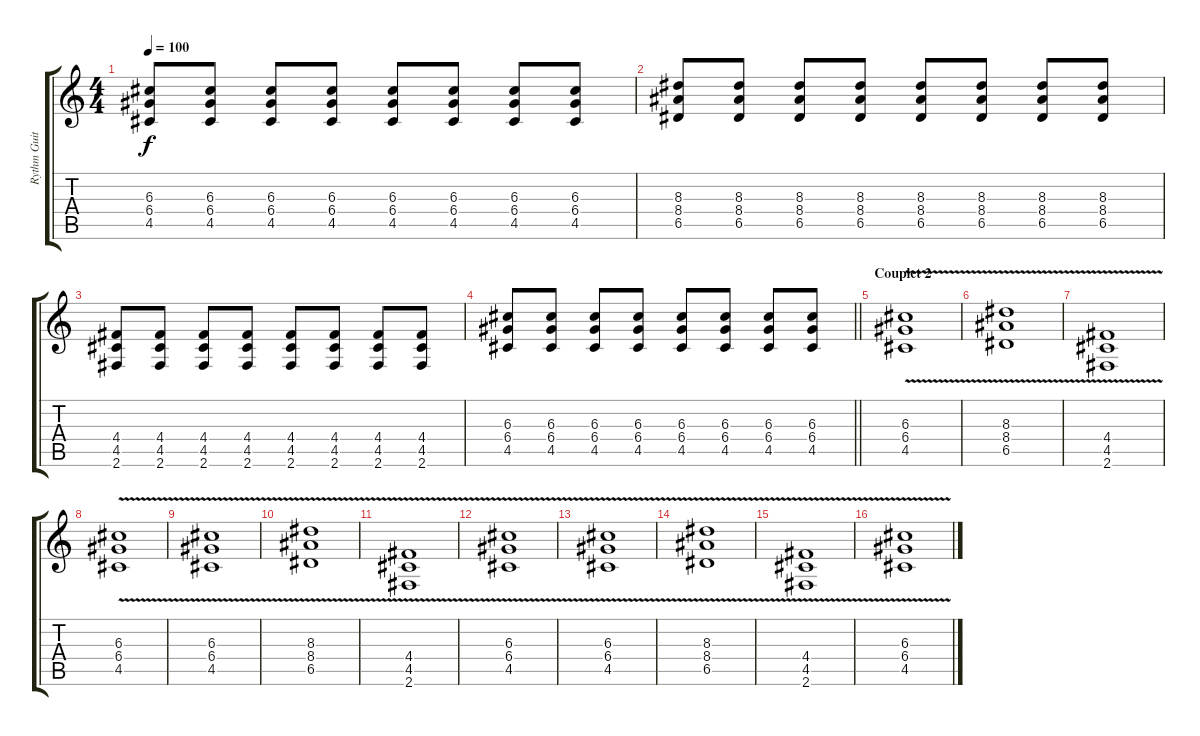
\track ("Rythm Guitar" "Rythm Guit") {instrument acousticguitarsteel}
\staff {score tabs}
\tuning (E4 B3 G3 D3 A2 E2) {hide}
\ts (4 4)
\tempo 100
\clef g2
\ks c
(6.3 6.4 4.5).8{dy f} (6.3 6.4 4.5).8 (6.3 6.4 4.5).8 (6.3 6.4 4.5).8 (6.3 6.4 4.5).8 (6.3 6.4 4.5).8 (6.3 6.4 4.5).8 (6.3 6.4 4.5).8 |
(8.3 8.4 6.5).8 (8.3 8.4 6.5).8 (8.3 8.4 6.5).8 (8.3 8.4 6.5).8 (8.3 8.4 6.5).8 (8.3 8.4 6.5).8 (8.3 8.4 6.5).8 (8.3 8.4 6.5).8 |
(4.4 4.5 2.6).8 (4.4 4.5 2.6).8 (4.4 4.5 2.6).8 (4.4 4.5 2.6).8 (4.4 4.5 2.6).8 (4.4 4.5 2.6).8 (4.4 4.5 2.6).8 (4.4 4.5 2.6).8 |
\barLineRight lightlight
(6.3 6.4 4.5).8 (6.3 6.4 4.5).8 (6.3 6.4 4.5).8 (6.3 6.4 4.5).8 (6.3 6.4 4.5).8 (6.3 6.4 4.5).8 (6.3 6.4 4.5).8 (6.3 6.4 4.5).8 |
\section ("" "Couplet 2")
(6.3{v} 6.4 4.5).1 |
(8.3{v} 8.4 6.5).1 |
(4.4{v} 4.5 2.6).1 |
(6.3{v} 6.4 4.5).1 |
(6.3{v} 6.4 4.5).1 |
(8.3{v} 8.4 6.5).1 |
(4.4{v} 4.5 2.6).1 |
(6.3{v} 6.4 4.5).1 |
(6.3{v} 6.4 4.5).1 |
(8.3{v} 8.4 6.5).1 |
(4.4{v} 4.5 2.6).1 |
(6.3{v} 6.4 4.5).1
